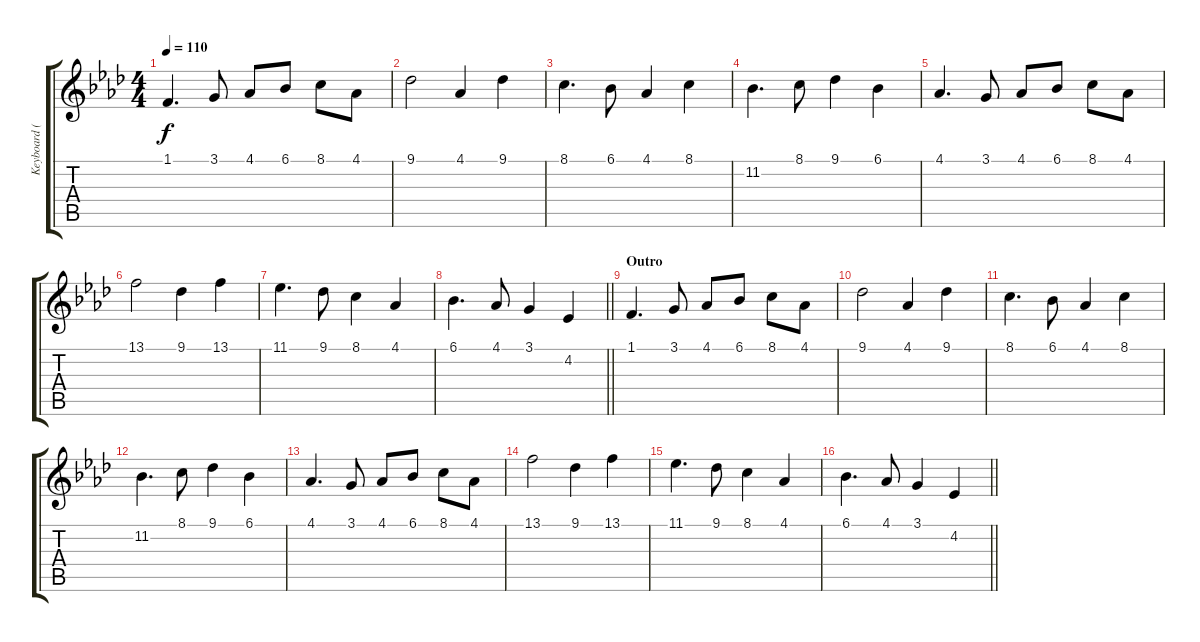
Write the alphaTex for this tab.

\track ("Keyboard (High)" "Keyboard (") {instrument accordion}
\staff {score tabs}
\tuning (E4 B3 G3 D3 A2 E2) {hide}
\ts (4 4)
\tempo 110
\clef g2
\ks fminor
1.1.4{d dy f} 3.1.8 4.1.8 6.1.8 8.1.8 4.1.8 |
9.1.2 4.1.4 9.1.4 |
8.1.4{d} 6.1.8 4.1.4 8.1.4 |
11.2.4{d} 8.1.8 9.1.4 6.1.4 |
4.1.4{d} 3.1.8 4.1.8 6.1.8 8.1.8 4.1.8 |
13.1.2 9.1.4 13.1.4 |
11.1.4{d} 9.1.8 8.1.4 4.1.4 |
\barLineRight lightlight
6.1.4{d} 4.1.8 3.1.4 4.2.4 |
\section ("" "Outro")
1.1.4{d} 3.1.8 4.1.8 6.1.8 8.1.8 4.1.8 |
9.1.2 4.1.4 9.1.4 |
8.1.4{d} 6.1.8 4.1.4 8.1.4 |
11.2.4{d} 8.1.8 9.1.4 6.1.4 |
4.1.4{d} 3.1.8 4.1.8 6.1.8 8.1.8 4.1.8 |
13.1.2 9.1.4 13.1.4 |
11.1.4{d} 9.1.8 8.1.4 4.1.4 |
\barLineRight lightlight
6.1.4{d} 4.1.8 3.1.4 4.2.4
